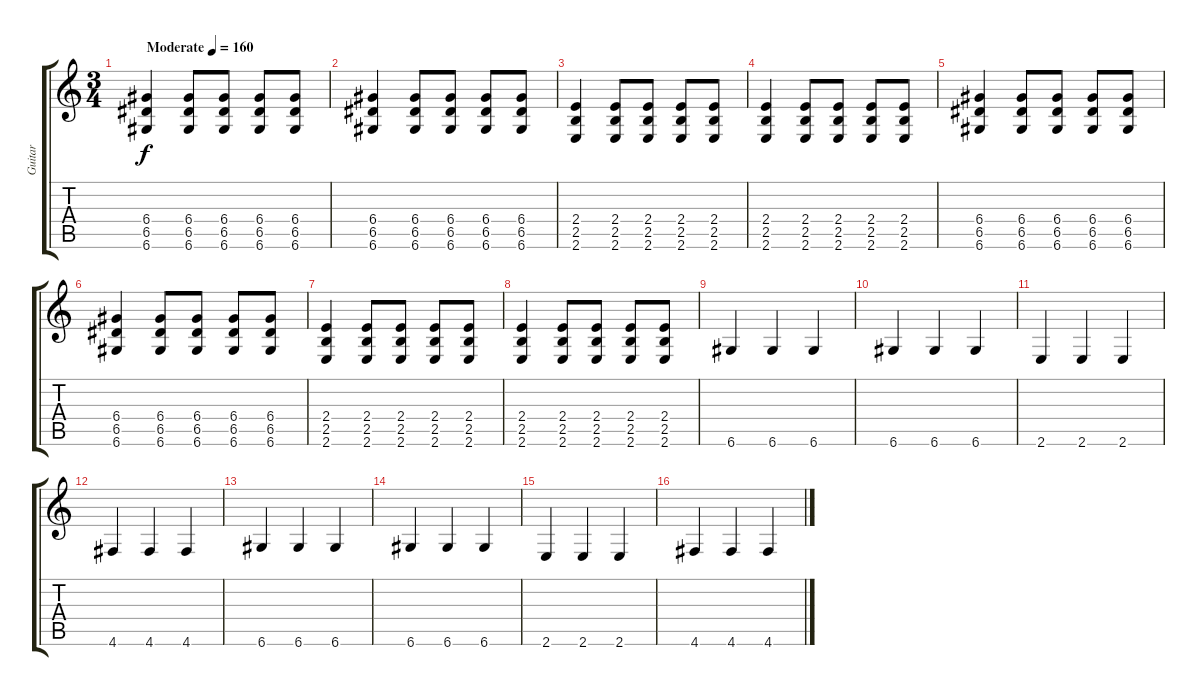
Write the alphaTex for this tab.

\track ("Guitar" "Guitar") {instrument distortionguitar}
\staff {score tabs}
\tuning (E4 B3 G3 D3 A2 D2) {hide}
\ts (3 4)
\tempo (160 "Moderate")
\clef g2
\ks c
(6.4 6.5 6.6).4{dy f instrument distortionguitar} (6.4 6.5 6.6).8 (6.4 6.5 6.6).8 (6.4 6.5 6.6).8 (6.4 6.5 6.6).8 |
(6.4 6.5 6.6).4 (6.4 6.5 6.6).8 (6.4 6.5 6.6).8 (6.4 6.5 6.6).8 (6.4 6.5 6.6).8 |
(2.4 2.5 2.6).4 (2.4 2.5 2.6).8 (2.4 2.5 2.6).8 (2.4 2.5 2.6).8 (2.4 2.5 2.6).8 |
(2.4 2.5 2.6).4 (2.4 2.5 2.6).8 (2.4 2.5 2.6).8 (2.4 2.5 2.6).8 (2.4 2.5 2.6).8 |
(6.4 6.5 6.6).4 (6.4 6.5 6.6).8 (6.4 6.5 6.6).8 (6.4 6.5 6.6).8 (6.4 6.5 6.6).8 |
(6.4 6.5 6.6).4 (6.4 6.5 6.6).8 (6.4 6.5 6.6).8 (6.4 6.5 6.6).8 (6.4 6.5 6.6).8 |
(2.4 2.5 2.6).4 (2.4 2.5 2.6).8 (2.4 2.5 2.6).8 (2.4 2.5 2.6).8 (2.4 2.5 2.6).8 |
(2.4 2.5 2.6).4 (2.4 2.5 2.6).8 (2.4 2.5 2.6).8 (2.4 2.5 2.6).8 (2.4 2.5 2.6).8 |
6.6.4 6.6.4 6.6.4 |
6.6.4 6.6.4 6.6.4 |
2.6.4 2.6.4 2.6.4 |
4.6.4 4.6.4 4.6.4 |
6.6.4 6.6.4 6.6.4 |
6.6.4 6.6.4 6.6.4 |
2.6.4 2.6.4 2.6.4 |
4.6.4 4.6.4 4.6.4
